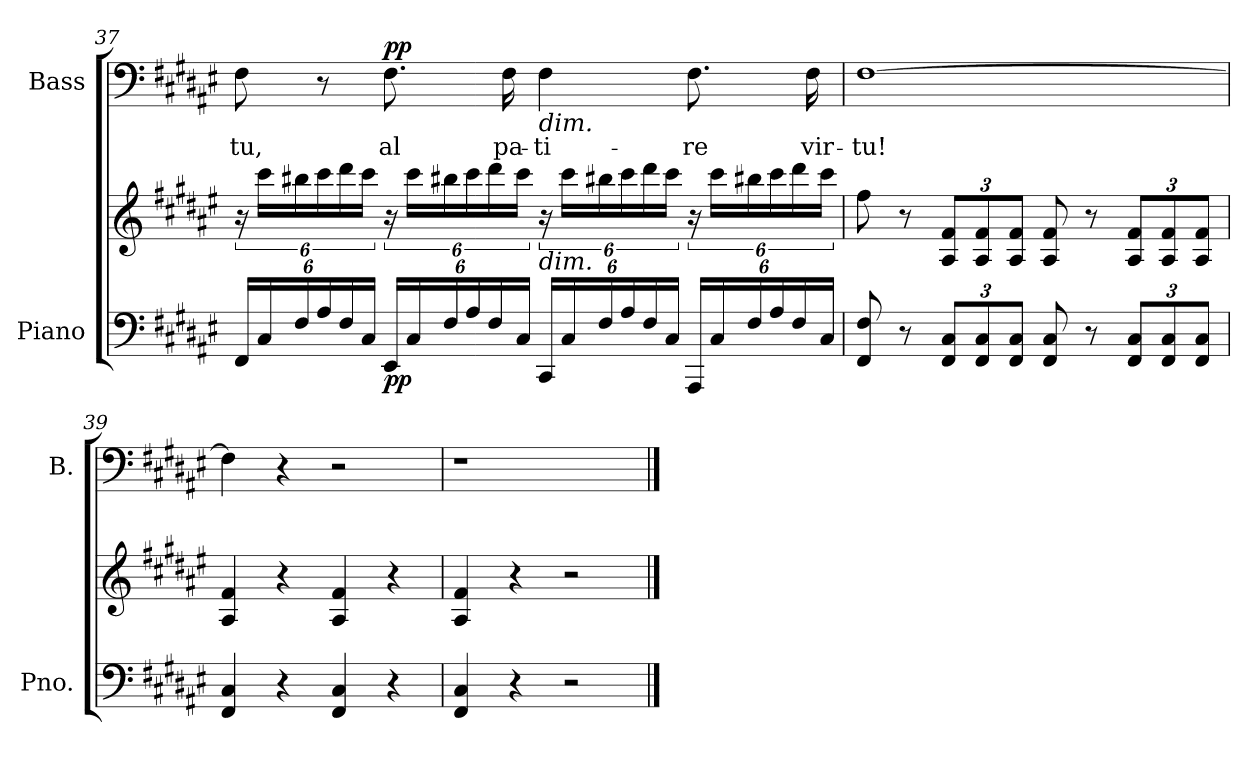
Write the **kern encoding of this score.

**kern	**kern	**dynam	**kern	**text	**dynam
*part2	*part2	*part2	*part1	*part1	*part1
*staff3	*staff2	*staff2/3	*staff1	*staff1	*staff1
*I"Piano	*	*	*I"Bass	*	*
*I'Pno.	*	*	*I'B.	*	*
!!LO:PB:g=z
*	*	*	*clefF4	*	*
*k[f#c#g#d#a#e#]	*k[f#c#g#d#a#e#]	*	*k[f#c#g#d#a#e#]	*	*
*Xbrackettup	*	*	*	*	*
=37	=37	=37	=37	=37	=37
24FF#/LL	24r	.	8F#\	-tu,	.
24C#/	24ccc#\LL	.	.	.	.
24F#/	24bb#X\	.	.	.	.
24A#/	24ccc#\	.	8r	.	.
24F#/	24ddd#\	.	.	.	.
24C#/JJ	24ccc#\JJ	.	.	.	.
!	!	!LO:DY:b=2	!	!	!LO:DY:b
24EE#/LL	24r	pp	8.F#\	al	pp
24C#/	24ccc#\LL	.	.	.	.
24F#/	24bb#X\	.	.	.	.
24A#/	24ccc#\	.	.	.	.
24F#/	24ddd#\	.	.	.	.
.	.	.	16F#\	pa-	.
24C#/JJ	24ccc#\JJ	.	.	.	.
!	!	!	!LO:TX:b:i:t=dim.	!	!
!LO:TX:a:i:t=dim.	!	!	!	!	!
24CC#/LL	24r	.	4F#\	-ti-	.
24C#/	24ccc#\LL	.	.	.	.
24F#/	24bb#X\	.	.	.	.
24A#/	24ccc#\	.	.	.	.
24F#/	24ddd#\	.	.	.	.
24C#/JJ	24ccc#\JJ	.	.	.	.
24AAA#/LL	24r	.	8.F#\	-re	.
24C#/	24ccc#\LL	.	.	.	.
24F#/	24bb#X\	.	.	.	.
24A#/	24ccc#\	.	.	.	.
24F#/	24ddd#\	.	.	.	.
.	.	.	16F#\	vir-	.
24C#/JJ	24ccc#\JJ	.	.	.	.
!!LO:LB:g=z
=38	=38	=38	=38	=38	=38
8FF#/ 8F#/	8ff#\	.	[1F#	-tu!	.
8r	8r	.	.	.	.
*	*Xbrackettup	*	*	*	*
12FF#/ 12C#/L	12A#/ 12f#/L	.	.	.	.
12FF#/ 12C#/	12A#/ 12f#/	.	.	.	.
12FF#/ 12C#/J	12A#/ 12f#/J	.	.	.	.
8FF#/ 8C#/	8A#/ 8f#/	.	.	.	.
8r	8r	.	.	.	.
12FF#/ 12C#/L	12A#/ 12f#/L	.	.	.	.
12FF#/ 12C#/	12A#/ 12f#/	.	.	.	.
12FF#/ 12C#/J	12A#/ 12f#/J	.	.	.	.
=39	=39	=39	=39	=39	=39
4FF#/ 4C#/	4A#/ 4f#/	.	4F#\]	.	.
4r	4r	.	4r	.	.
4FF#/ 4C#/	4A#/ 4f#/	.	2r	.	.
4r	4r	.	.	.	.
=40	=40	=40	=40	=40	=40
4FF#/ 4C#/	4A#/ 4f#/	.	1r	.	.
4r	4r	.	.	.	.
2r	2r	.	.	.	.
==	==	==	==	==	==
*-	*-	*-	*-	*-	*-
